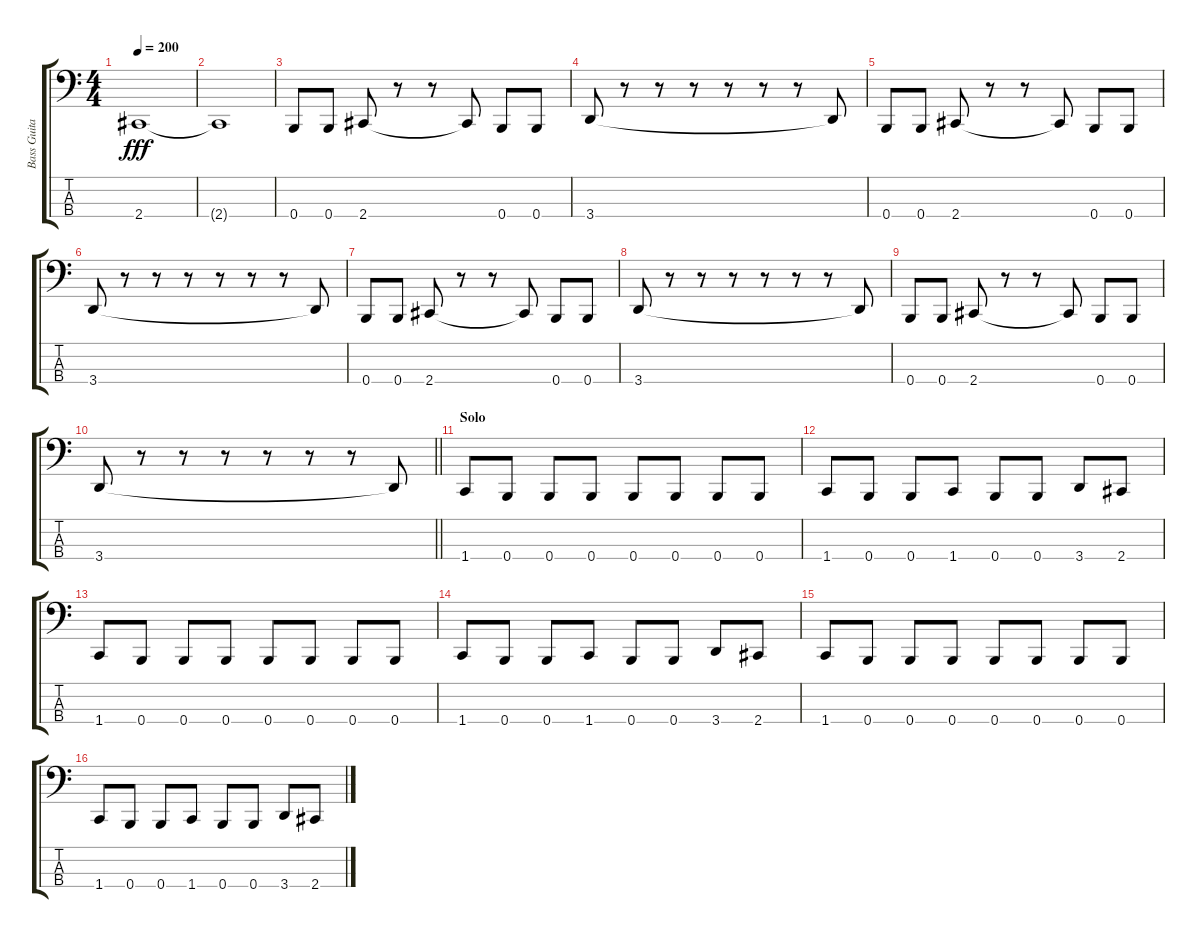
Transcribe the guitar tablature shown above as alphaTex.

\track ("Bass Guitar" "Bass Guita") {instrument electricbassfinger}
\staff {score tabs}
\tuning (E2 B1 E1 B0) {hide}
\ts (4 4)
\tempo 200
\clef f4
\ks c
2.4{t}.1{dy fff} |
2.4{t}.1 |
0.4.8 0.4.8 2.4.8 r.8 r.8 2.4{t}.8 0.4.8 0.4.8 |
3.4.8 r.8 r.8 r.8 r.8 r.8 r.8 3.4{t}.8 |
0.4.8 0.4.8 2.4.8 r.8 r.8 2.4{t}.8 0.4.8 0.4.8 |
3.4.8 r.8 r.8 r.8 r.8 r.8 r.8 3.4{t}.8 |
0.4.8 0.4.8 2.4.8 r.8 r.8 2.4{t}.8 0.4.8 0.4.8 |
3.4.8 r.8 r.8 r.8 r.8 r.8 r.8 3.4{t}.8 |
0.4.8 0.4.8 2.4.8 r.8 r.8 2.4{t}.8 0.4.8 0.4.8 |
\barLineRight lightlight
3.4.8 r.8 r.8 r.8 r.8 r.8 r.8 3.4{t}.8 |
\section ("" "Solo")
1.4.8 0.4.8 0.4.8 0.4.8 0.4.8 0.4.8 0.4.8 0.4.8 |
1.4.8 0.4.8 0.4.8 1.4.8 0.4.8 0.4.8 3.4.8 2.4.8 |
1.4.8 0.4.8 0.4.8 0.4.8 0.4.8 0.4.8 0.4.8 0.4.8 |
1.4.8 0.4.8 0.4.8 1.4.8 0.4.8 0.4.8 3.4.8 2.4.8 |
1.4.8 0.4.8 0.4.8 0.4.8 0.4.8 0.4.8 0.4.8 0.4.8 |
1.4.8 0.4.8 0.4.8 1.4.8 0.4.8 0.4.8 3.4.8 2.4.8
